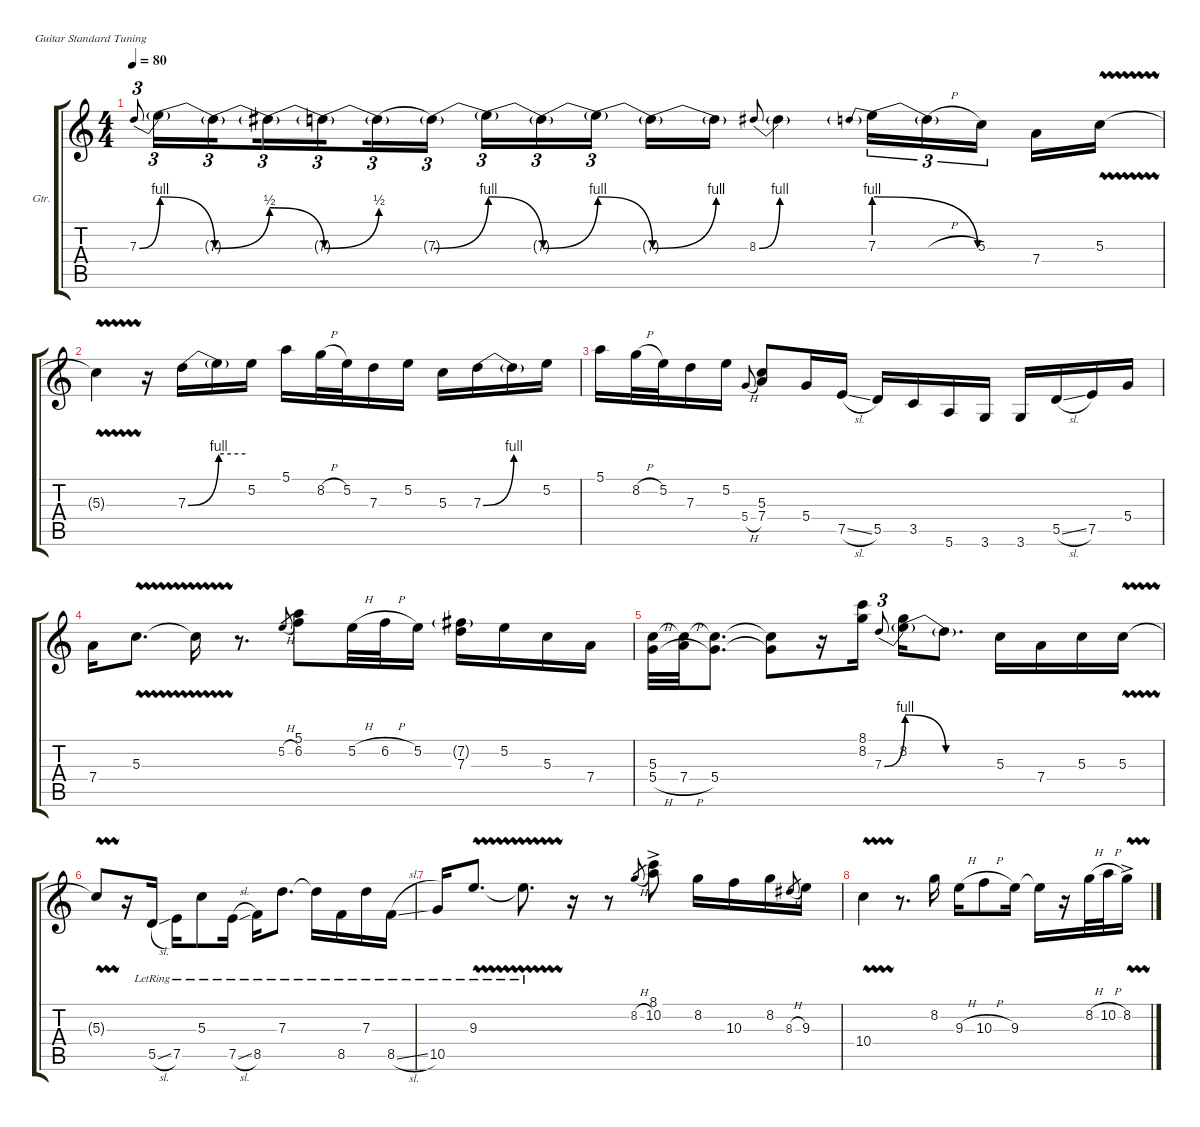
\defaultSystemsLayout 4
\hideDynamics
\bracketExtendMode groupsimilarinstruments
\firstSystemTrackNameOrientation horizontal
\otherSystemsTrackNameOrientation horizontal
\track ("Guitar" "Gtr.") {multiBarRest instrument electricguitarclean}
\staff {score tabs}
\tuning (E4 B3 G3 D3 A2 E2)
\ts (4 4)
\tempo 80
\clef g2
\scale
0.479282
\ks c
7.3{be (bend 16.2 0 59.4 4)}.8{tu (3 2) gr onbeat dy ff} 7.3{be (release 18.599999999999998 4 60 0) t}.16{tu (3 2) beam merge} 7.3{be (bend 18 0 59.4 2) t}.16{tu (3 2) beam splitsecondary} 7.3{be (release 21 2 60 0) t}.16{tu (3 2) beam merge} 7.3{be (bend 18.599999999999998 0 59.4 2) t}.16{tu (3 2) beam splitsecondary} 7.3{be (hold 0 0 60 0) t}.16{tu (3 2) beam merge} 7.3{be (bend 20.4 0 59.4 4) t}.16{tu (3 2)} 7.3{be (release 18 4 60 0) t}.16{tu (3 2)} 7.3{be (bend 22.2 0 59.4 4) t}.16{tu (3 2) beam merge} 7.3{be (release 15.6 4 59.4 0) t}.16{tu (3 2) beam splitsecondary} 7.3{be (bend 24.599999999999998 0 60 4) t}.16 7.3{be (hold 0 0 60 0) t}.16 8.3{be (bend 19.8 0 60 4)}.8{gr onbeat} 8.3{be (hold 0 0 60 0) t}.4 7.3{be (prebendrelease 0 4 59.4 0)}.16{tu (3 2)} 7.3{h t}.16{tu (3 2)} 5.3.16{tu (3 2) beam splitsecondary} 7.4.16 5.3{vw}.16 |
\scale
0.522989 5.3{vw t}.4 r.16 7.3{be (bend 15.6 0 60 4)}.16 7.3{be (hold 0 4 60 4) t}.16 5.2.16 5.1.16 8.2{h}.32 5.2.32 7.3.16 5.2.16 5.3.16 7.3{be (bend 18 0 60 4)}.16 7.3{be (hold 0 0 60 0) t}.16 5.2.16 |
\scale
0.477097 5.1.16 8.2{h}.32 5.2.32 7.3.16 5.2.16 5.4{h}.8{gr onbeat} (5.3 7.4).8 5.4.16 7.5{sl}.16 5.5.16 3.5.16 5.6.16 3.6.16 3.6.16 5.5{sl}.16 7.5.16 5.4.16 |
\scale
0.527313 7.4.16 5.3{vw}.8{d} 5.3{vw t}.16 r.8{d} 5.2{h}.8{gr} (5.1 6.2).8{beam merge} 5.2{h}.32{beam merge} 6.2{h}.32 5.2.16 (7.3 7.2{g}).16 5.2.16 5.3.16 7.4.16 |
\scale
0.472487 (5.3 5.4{h}).32{beam invert} (5.3{t} 7.4{h}).32{beam invert} (5.3{t} 5.4).8{d} (5.3{t} 5.4{t}).8 r.16 (8.1 8.2).16 7.3{be (bend 18.599999999999998 0 59.4 4)}.8{tu (3 2) gr onbeat} (8.2 7.3{be (release 21.599999999999998 4 59.4 0) t}).16 7.3{be (hold 0 0 60 0) t}.8{d} 5.3.16 7.4.16 5.3.16 5.3{vw}.16 |
\scale
0.528484 5.3{vw t}.8 r.16 5.5{sl lr}.16 7.5{lr}.16 5.3{lr}.8 7.5{sl lr}.16 8.5{lr}.16{beam invert} 7.3{lr}.8{d beam invert} 7.3{lr t}.16{beam invert} 8.5{lr}.16{beam invert} 7.3{lr}.16{beam invert} 8.5{sl lr}.16{beam invert} |
\scale
0.471611 10.5{lr}.16{beam invert} 9.3{vw lr}.8{d} 9.3{vw lr t}.8{d} r.16 r.8 8.2{h}.8{gr} (8.1 10.2{ac}).8 8.2.16 10.3.16 8.2.16 8.3{h}.8{gr} 9.3.16 |
\scale
0.527985 10.4{vw}.4 r.8{d} 8.2.16 9.3{h}.16 10.3{h}.8 9.3.16 9.3{t}.16 r.16 8.2{h}.32 10.2{h}.32 8.2{vw ac}.16
